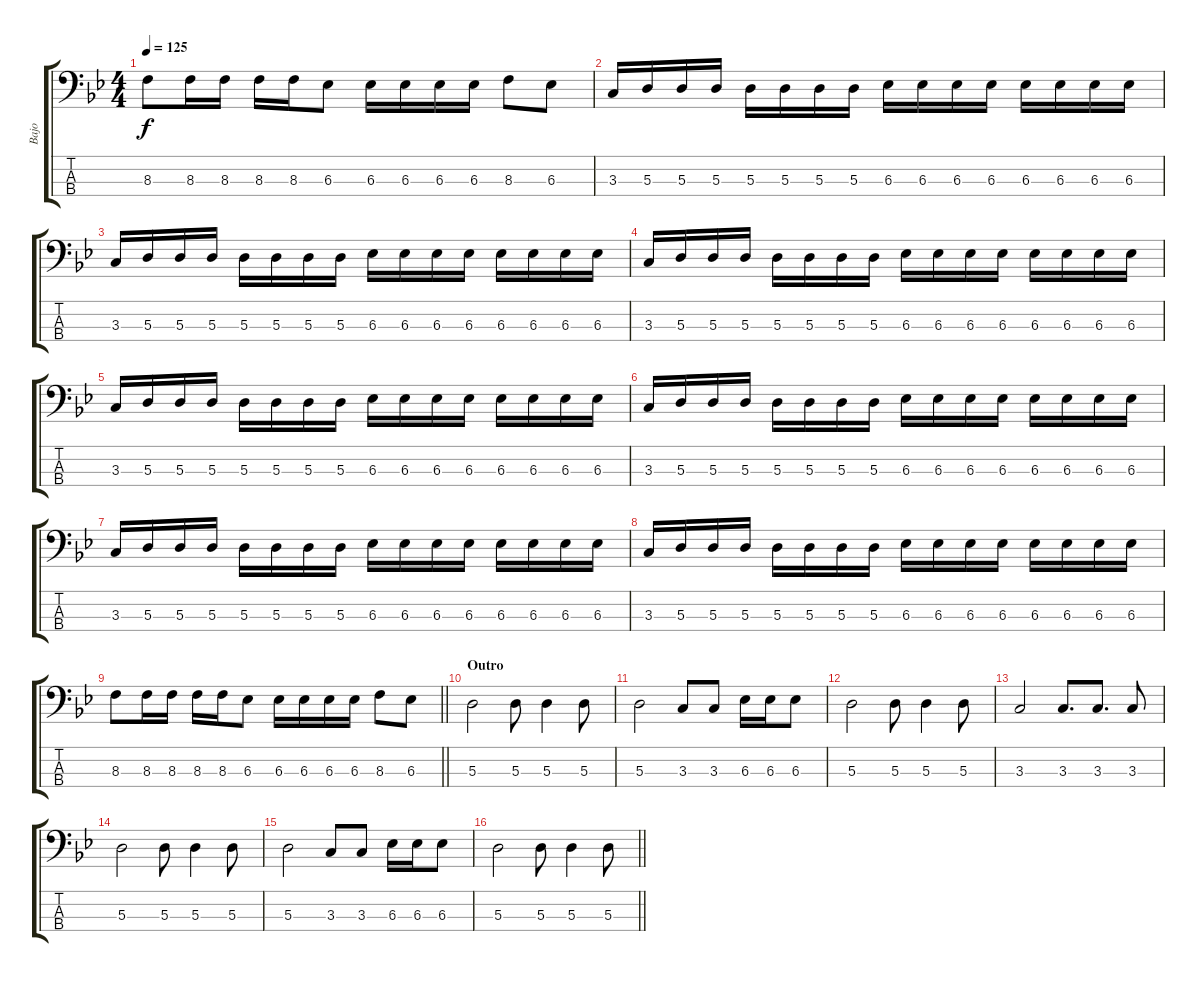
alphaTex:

\track ("Bajo" "Bajo") {instrument electricbassfinger}
\staff {score tabs}
\tuning (G2 D2 A1 E1) {hide}
\ts (4 4)
\tempo 125
\clef f4
\ks gminor
8.3.8{dy f} 8.3.16 8.3.16 8.3.16 8.3.16 6.3.8 6.3.16 6.3.16 6.3.16 6.3.16 8.3.8 6.3.8 |
3.3.16 5.3.16 5.3.16 5.3.16 5.3.16 5.3.16 5.3.16 5.3.16 6.3.16 6.3.16 6.3.16 6.3.16 6.3.16 6.3.16 6.3.16 6.3.16 |
3.3.16 5.3.16 5.3.16 5.3.16 5.3.16 5.3.16 5.3.16 5.3.16 6.3.16 6.3.16 6.3.16 6.3.16 6.3.16 6.3.16 6.3.16 6.3.16 |
3.3.16 5.3.16 5.3.16 5.3.16 5.3.16 5.3.16 5.3.16 5.3.16 6.3.16 6.3.16 6.3.16 6.3.16 6.3.16 6.3.16 6.3.16 6.3.16 |
3.3.16 5.3.16 5.3.16 5.3.16 5.3.16 5.3.16 5.3.16 5.3.16 6.3.16 6.3.16 6.3.16 6.3.16 6.3.16 6.3.16 6.3.16 6.3.16 |
3.3.16 5.3.16 5.3.16 5.3.16 5.3.16 5.3.16 5.3.16 5.3.16 6.3.16 6.3.16 6.3.16 6.3.16 6.3.16 6.3.16 6.3.16 6.3.16 |
3.3.16 5.3.16 5.3.16 5.3.16 5.3.16 5.3.16 5.3.16 5.3.16 6.3.16 6.3.16 6.3.16 6.3.16 6.3.16 6.3.16 6.3.16 6.3.16 |
3.3.16 5.3.16 5.3.16 5.3.16 5.3.16 5.3.16 5.3.16 5.3.16 6.3.16 6.3.16 6.3.16 6.3.16 6.3.16 6.3.16 6.3.16 6.3.16 |
\barLineRight lightlight
8.3.8 8.3.16 8.3.16 8.3.16 8.3.16 6.3.8 6.3.16 6.3.16 6.3.16 6.3.16 8.3.8 6.3.8 |
\section ("" "Outro")
5.3.2 5.3.8 5.3.4 5.3.8 |
5.3.2 3.3.8 3.3.8 6.3.16 6.3.16 6.3.8 |
5.3.2 5.3.8 5.3.4 5.3.8 |
3.3.2 3.3.8{d} 3.3.8{d} 3.3.8 |
5.3.2 5.3.8 5.3.4 5.3.8 |
5.3.2 3.3.8 3.3.8 6.3.16 6.3.16 6.3.8 |
\barLineRight lightlight
5.3.2 5.3.8 5.3.4 5.3.8
